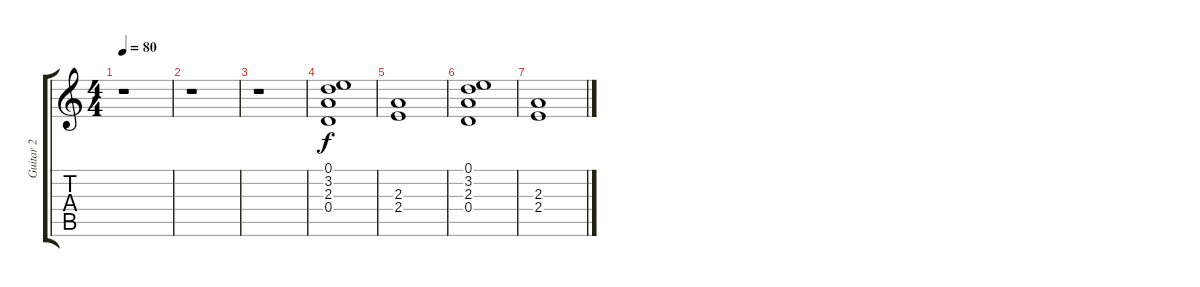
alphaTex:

\track ("Guitar 2" "Guitar 2") {instrument acousticguitarsteel}
\staff {score tabs}
\tuning (E4 B3 G3 D3 A2 D2) {hide}
\ts (4 4)
\tempo 80
\clef g2
\ks c
r.1{dy f} |
r.1 |
r.1 |
(0.1 3.2 2.3 0.4).1 |
(2.3 2.4).1 |
(0.1 3.2 2.3 0.4).1 |
(2.3 2.4).1
